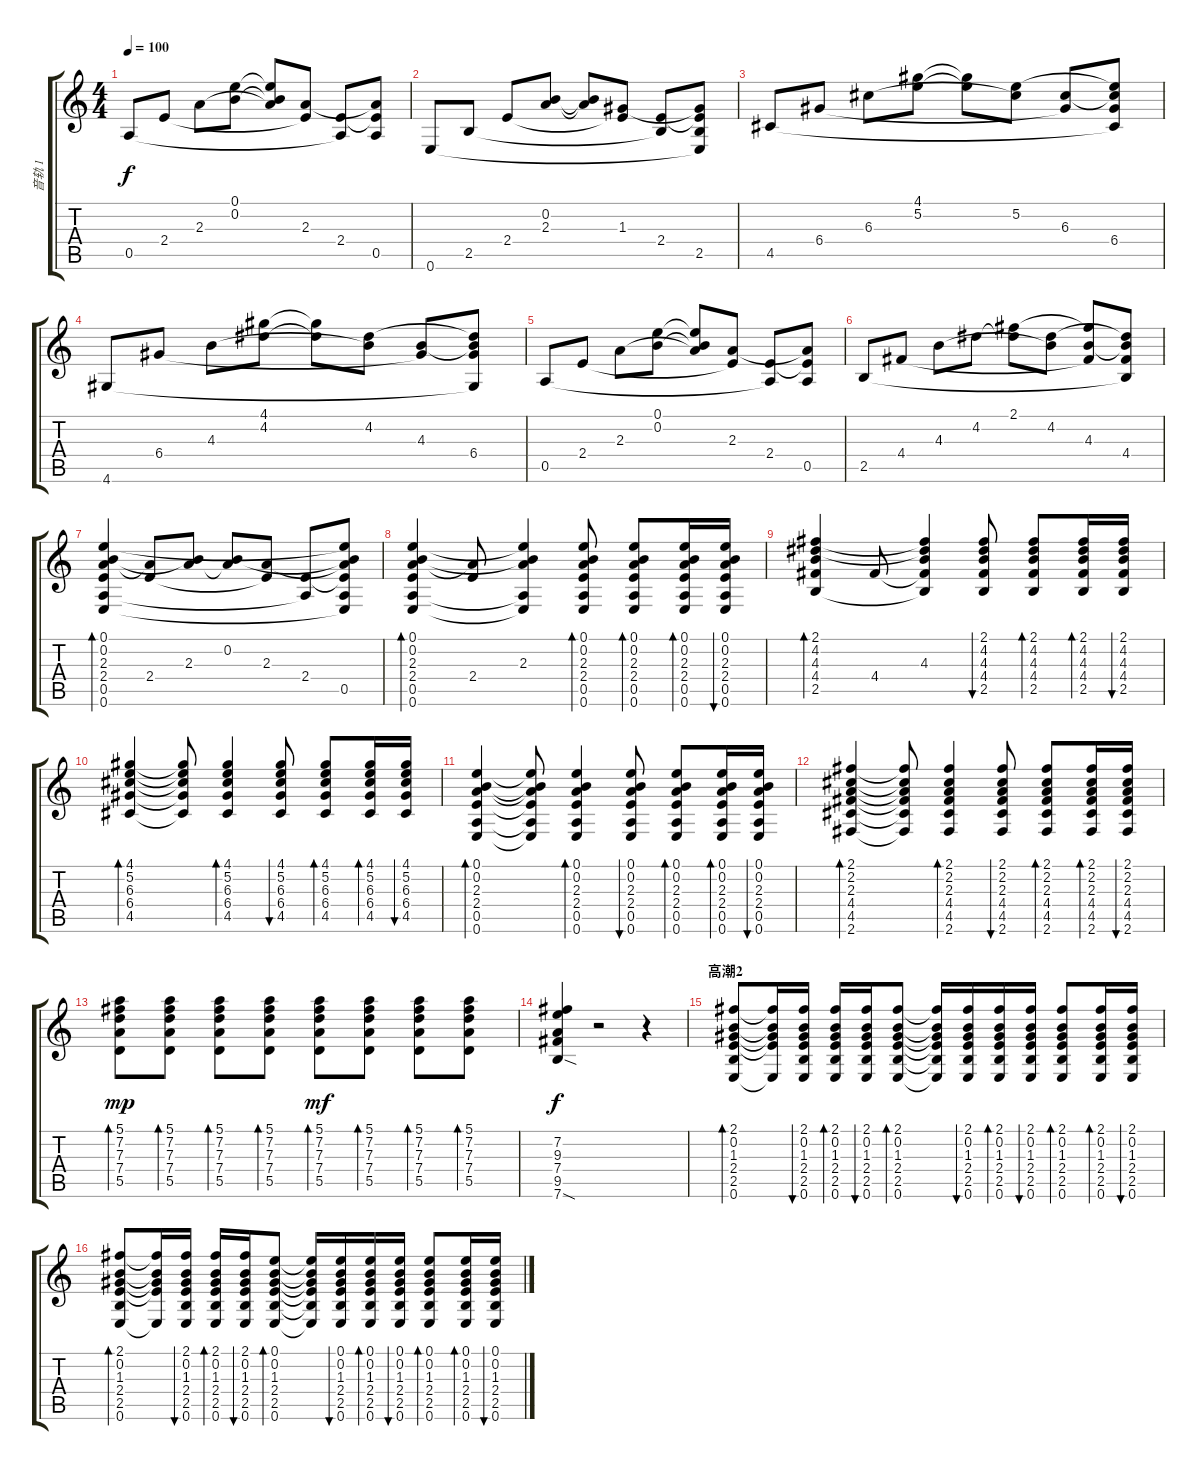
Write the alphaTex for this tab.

\track ("音轨 1" "音轨 1") {instrument acousticguitarsteel}
\staff {score tabs}
\tuning (E4 B3 G3 D3 A2 E2) {hide}
\ts (4 4)
\tempo 100
\clef g2
\ks c
0.5.8{dy f} 2.4.8 2.3.8 (0.1 0.2).8 (0.1{t} 0.2{t} 2.3{t}).8 (2.3 2.4{t}).8 (2.4 0.5{t}).8 (2.3{t} 2.4{t} 0.5).8 |
0.6.8 2.5.8 2.4.8 (0.2 2.3).8 (0.2{t} 2.3{t}).8 (1.3 2.4{t}).8 (2.4 2.5{t}).8 (1.3{t} 2.4{t} 2.5 0.6{t}).8 |
4.5.8 6.4.8 6.3.8 (4.1 5.2).8 (4.1{t} 5.2{t}).8 (5.2 6.3{t}).8 (6.3 6.4{t}).8 (5.2{t} 6.3{t} 6.4 4.5{t}).8 |
4.6.8 6.4.8 4.3.8 (4.1 4.2).8 (4.1{t} 4.2{t}).8 (4.2 4.3{t}).8 (4.3 6.4{t}).8 (4.2{t} 4.3{t} 6.4 4.6{t}).8 |
0.5.8 2.4.8 2.3.8 (0.1 0.2).8 (0.1{t} 0.2{t} 2.3{t}).8 (2.3 2.4{t}).8 (2.4 0.5{t}).8 (2.3{t} 2.4{t} 0.5).8 |
2.5.8 4.4.8 4.3.8 4.2.8 (2.1 4.2{t}).8 (4.2 4.3{t}).8 (2.1{t} 4.3 4.4{t}).8 (4.2{t} 4.3{t} 4.4 2.5{t}).8 |
(0.1 0.2 2.3 2.4 0.5 0.6).4{bd 30} (2.3{t} 2.4).8 (0.2{t} 2.3).8 (0.2 2.3{t}).8 (2.3 2.4{t}).8 (2.4 0.5{t}).8 (0.1{t} 0.2{t} 2.3{t} 2.4{t} 0.5 0.6{t}).8 |
(0.1 0.2 2.3 2.4 0.5 0.6).4{bd 30} (2.3{t} 2.4).8 (0.1{t} 0.2{t} 2.3 0.5{t} 0.6{t}).4 (0.1 0.2 2.3 2.4 0.5 0.6).8{bd 30} (0.1 0.2 2.3 2.4 0.5 0.6).8{bd 30} (0.1 0.2 2.3 2.4 0.5 0.6).16{bd 30} (0.1 0.2 2.3 2.4 0.5 0.6).16{bu 30} |
(2.1 4.2 4.3 4.4 2.5).4{bd 30} 4.4.8 (2.1{t} 4.2{t} 4.3 4.4{t} 2.5{t}).4 (2.1 4.2 4.3 4.4 2.5).8{bu 30} (2.1 4.2 4.3 4.4 2.5).8{bd 30} (2.1 4.2 4.3 4.4 2.5).16{bd 30} (2.1 4.2 4.3 4.4 2.5).16{bu 30} |
(4.1 5.2 6.3 6.4 4.5).4{bd 30} (4.1{t} 5.2{t} 6.3{t} 6.4{t} 4.5{t}).8 (4.1 5.2 6.3 6.4 4.5).4{bd 30} (4.1 5.2 6.3 6.4 4.5).8{bu 30} (4.1 5.2 6.3 6.4 4.5).8{bd 30} (4.1 5.2 6.3 6.4 4.5).16{bd 30} (4.1 5.2 6.3 6.4 4.5).16{bu 30} |
(0.1 0.2 2.3 2.4 0.5 0.6).4{bd 30} (0.1{t} 0.2{t} 2.3{t} 2.4{t} 0.5{t} 0.6{t}).8 (0.1 0.2 2.3 2.4 0.5 0.6).4{bd 30} (0.1 0.2 2.3 2.4 0.5 0.6).8{bu 30} (0.1 0.2 2.3 2.4 0.5 0.6).8{bd 30} (0.1 0.2 2.3 2.4 0.5 0.6).16{bd 30} (0.1 0.2 2.3 2.4 0.5 0.6).16{bu 30} |
(2.1 2.2 2.3 4.4 4.5 2.6).4{bd 30} (2.1{t} 2.2{t} 2.3{t} 4.4{t} 4.5{t} 2.6{t}).8 (2.1 2.2 2.3 4.4 4.5 2.6).4{bd 30} (2.1 2.2 2.3 4.4 4.5 2.6).8{bu 30} (2.1 2.2 2.3 4.4 4.5 2.6).8{bd 30} (2.1 2.2 2.3 4.4 4.5 2.6).16{bd 30} (2.1 2.2 2.3 4.4 4.5 2.6).16{bu 30} |
(5.1 7.2 7.3 7.4 5.5).8{bd 30 dy mp} (5.1 7.2 7.3 7.4 5.5).8{bd 30} (5.1 7.2 7.3 7.4 5.5).8{bd 30} (5.1 7.2 7.3 7.4 5.5).8{bd 30} (5.1 7.2 7.3 7.4 5.5).8{bd 30 dy mf} (5.1 7.2 7.3 7.4 5.5).8{bd 30} (5.1 7.2 7.3 7.4 5.5).8{bd 30} (5.1 7.2 7.3 7.4 5.5).8{bd 30} |
(7.2 9.3 7.4 9.5 7.6{sod}).4{dy f} r.2 r.4 |
\section ("" "高潮2")
(2.1 0.2 1.3 2.4 2.5 0.6).8{bd 30} (2.1{t} 0.2{t} 1.3{t} 2.4{t} 0.6{t}).16 (2.1 0.2 1.3 2.4 2.5 0.6).16{bu 30} (2.1 0.2 1.3 2.4 2.5 0.6).16{bd 30} (2.1 0.2 1.3 2.4 2.5 0.6).16{bu 30} (2.1 0.2 1.3 2.4 2.5 0.6).8{bd 30} (2.1{t} 0.2{t} 1.3{t} 2.4{t} 2.5{t} 0.6{t}).16 (2.1 0.2 1.3 2.4 2.5 0.6).16{bu 30} (2.1 0.2 1.3 2.4 2.5 0.6).16{bd 30} (2.1 0.2 1.3 2.4 2.5 0.6).16{bu 30} (2.1 0.2 1.3 2.4 2.5 0.6).8{bd 30} (2.1 0.2 1.3 2.4 2.5 0.6).16{bd 30} (2.1 0.2 1.3 2.4 2.5 0.6).16{bu 30} |
(2.1 0.2 1.3 2.4 2.5 0.6).8{bd 30} (2.1{t} 0.2{t} 1.3{t} 2.4{t} 0.6{t}).16 (2.1 0.2 1.3 2.4 2.5 0.6).16{bu 30} (2.1 0.2 1.3 2.4 2.5 0.6).16{bd 30} (2.1 0.2 1.3 2.4 2.5 0.6).16{bu 30} (0.1 0.2 1.3 2.4 2.5 0.6).8{bd 30} (0.1{t} 0.2{t} 1.3{t} 2.4{t} 2.5{t} 0.6{t}).16 (0.1 0.2 1.3 2.4 2.5 0.6).16{bu 30} (0.1 0.2 1.3 2.4 2.5 0.6).16{bd 30} (0.1 0.2 1.3 2.4 2.5 0.6).16{bu 30} (0.1 0.2 1.3 2.4 2.5 0.6).8{bd 30} (0.1 0.2 1.3 2.4 2.5 0.6).16{bd 30} (0.1 0.2 1.3 2.4 2.5 0.6).16{bu 30}
